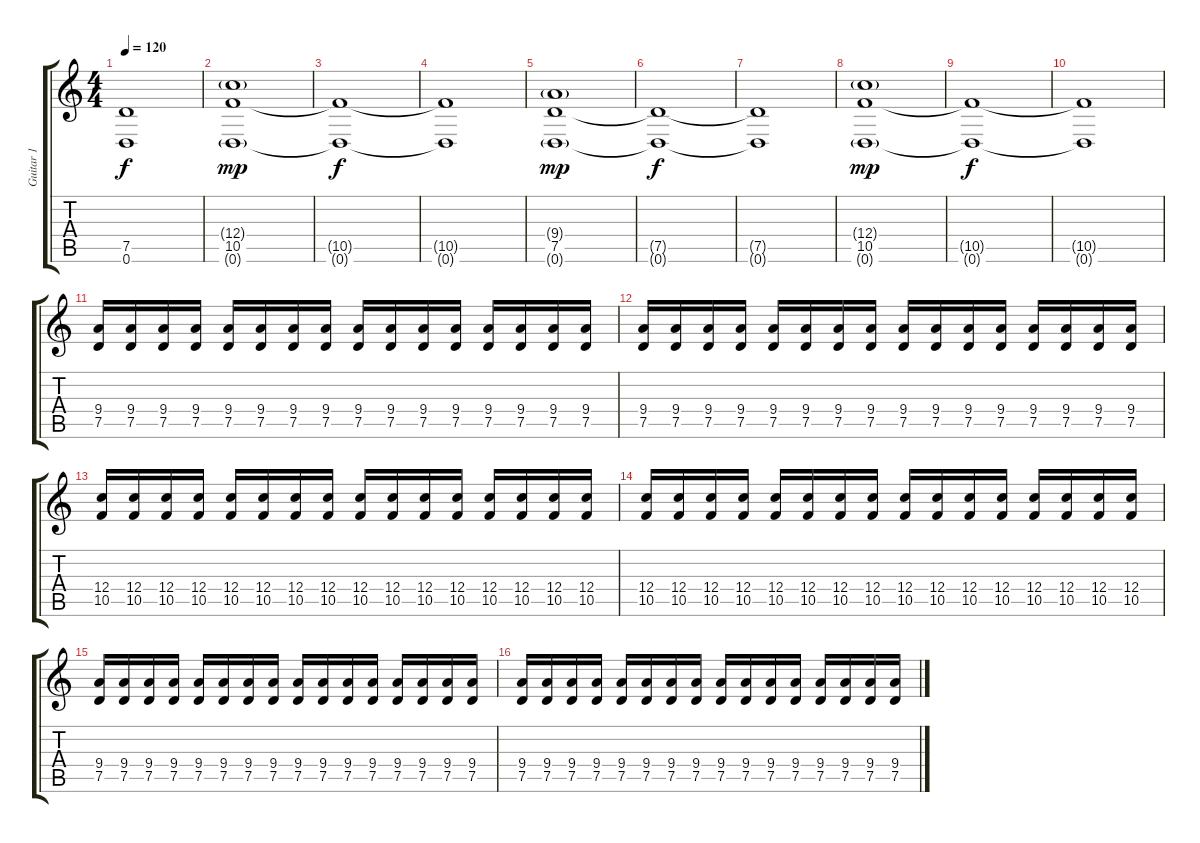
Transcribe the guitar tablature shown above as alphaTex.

\track ("Guitar 1" "Guitar 1") {instrument distortionguitar}
\staff {score tabs}
\tuning (D4 A3 F3 C3 G2 D2) {hide}
\ts (4 4)
\tempo 120
\clef g2
\ks c
(7.5{t} 0.6{t}).1{dy f} |
(12.4{g} 10.5 0.6{g}).1{dy mp} |
(10.5{t} 0.6{t}).1{dy f} |
(10.5{t} 0.6{t}).1 |
(9.4{g} 7.5 0.6{g}).1{dy mp} |
(7.5{t} 0.6{t}).1{dy f} |
(7.5{t} 0.6{t}).1 |
(12.4{g} 10.5 0.6{g}).1{dy mp} |
(10.5{t} 0.6{t}).1{dy f} |
(10.5{t} 0.6{t}).1 |
(9.4 7.5).16 (9.4 7.5).16 (9.4 7.5).16 (9.4 7.5).16 (9.4 7.5).16 (9.4 7.5).16 (9.4 7.5).16 (9.4 7.5).16 (9.4 7.5).16 (9.4 7.5).16 (9.4 7.5).16 (9.4 7.5).16 (9.4 7.5).16 (9.4 7.5).16 (9.4 7.5).16 (9.4 7.5).16 |
(9.4 7.5).16 (9.4 7.5).16 (9.4 7.5).16 (9.4 7.5).16 (9.4 7.5).16 (9.4 7.5).16 (9.4 7.5).16 (9.4 7.5).16 (9.4 7.5).16 (9.4 7.5).16 (9.4 7.5).16 (9.4 7.5).16 (9.4 7.5).16 (9.4 7.5).16 (9.4 7.5).16 (9.4 7.5).16 |
(12.4 10.5).16 (12.4 10.5).16 (12.4 10.5).16 (12.4 10.5).16 (12.4 10.5).16 (12.4 10.5).16 (12.4 10.5).16 (12.4 10.5).16 (12.4 10.5).16 (12.4 10.5).16 (12.4 10.5).16 (12.4 10.5).16 (12.4 10.5).16 (12.4 10.5).16 (12.4 10.5).16 (12.4 10.5).16 |
(12.4 10.5).16 (12.4 10.5).16 (12.4 10.5).16 (12.4 10.5).16 (12.4 10.5).16 (12.4 10.5).16 (12.4 10.5).16 (12.4 10.5).16 (12.4 10.5).16 (12.4 10.5).16 (12.4 10.5).16 (12.4 10.5).16 (12.4 10.5).16 (12.4 10.5).16 (12.4 10.5).16 (12.4 10.5).16 |
(9.4 7.5).16 (9.4 7.5).16 (9.4 7.5).16 (9.4 7.5).16 (9.4 7.5).16 (9.4 7.5).16 (9.4 7.5).16 (9.4 7.5).16 (9.4 7.5).16 (9.4 7.5).16 (9.4 7.5).16 (9.4 7.5).16 (9.4 7.5).16 (9.4 7.5).16 (9.4 7.5).16 (9.4 7.5).16 |
(9.4 7.5).16 (9.4 7.5).16 (9.4 7.5).16 (9.4 7.5).16 (9.4 7.5).16 (9.4 7.5).16 (9.4 7.5).16 (9.4 7.5).16 (9.4 7.5).16 (9.4 7.5).16 (9.4 7.5).16 (9.4 7.5).16 (9.4 7.5).16 (9.4 7.5).16 (9.4 7.5).16 (9.4 7.5).16
